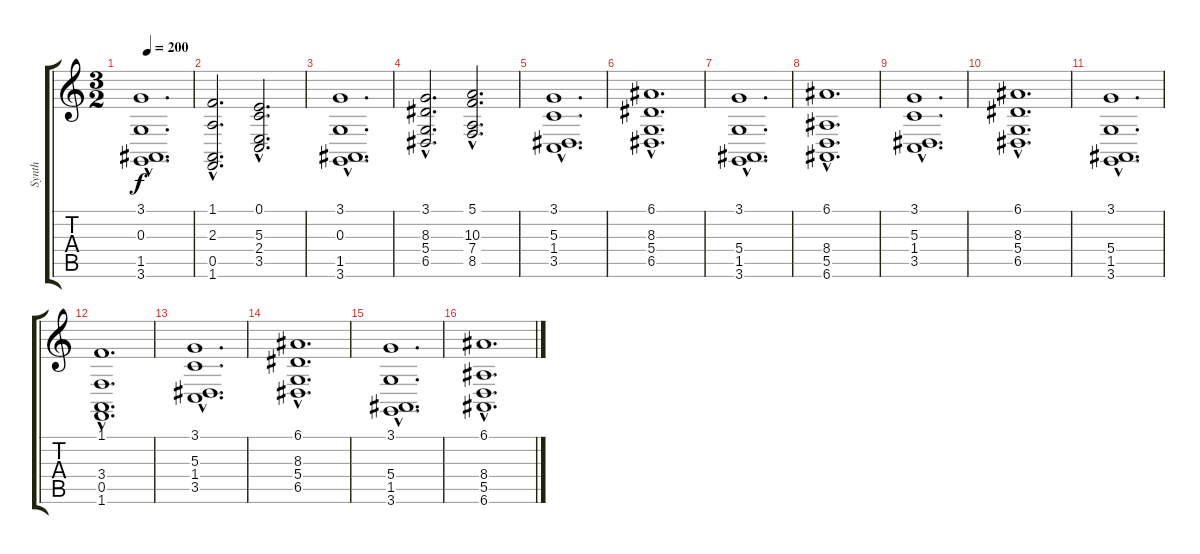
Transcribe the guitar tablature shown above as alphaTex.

\track ("Synth" "Synth") {instrument choiraahs}
\staff {score tabs}
\tuning (E4 B3 G3 D3 A2 E2) {hide}
\ts (3 2)
\tempo 200
\clef g2
\ks c
(3.1{hac} 0.3{hac} 1.5{hac} 3.6{hac}).1{d dy f} |
(1.1{hac} 2.3{hac} 0.5{hac} 1.6{hac}).2{d} (0.1{hac} 5.3{hac} 2.4{hac} 3.5{hac}).2{d} |
(3.1{hac} 0.3{hac} 1.5{hac} 3.6{hac}).1{d} |
(3.1{hac} 8.3{hac} 5.4{hac} 6.5{hac}).2{d} (5.1{hac} 10.3{hac} 7.4{hac} 8.5{hac}).2{d} |
(3.1{hac} 5.3{hac} 1.4{hac} 3.5{hac}).1{d} |
(6.1{hac} 8.3{hac} 5.4{hac} 6.5{hac}).1{d} |
(3.1{hac} 5.4{hac} 1.5{hac} 3.6{hac}).1{d} |
(6.1{hac} 8.4{hac} 5.5{hac} 6.6{hac}).1{d} |
(3.1{hac} 5.3{hac} 1.4{hac} 3.5{hac}).1{d} |
(6.1{hac} 8.3{hac} 5.4{hac} 6.5{hac}).1{d} |
(3.1{hac} 5.4{hac} 1.5{hac} 3.6{hac}).1{d} |
(1.1{hac} 3.4{hac} 0.5{hac} 1.6{hac}).1{d} |
(3.1{hac} 5.3{hac} 1.4{hac} 3.5{hac}).1{d} |
(6.1{hac} 8.3{hac} 5.4{hac} 6.5{hac}).1{d} |
(3.1{hac} 5.4{hac} 1.5{hac} 3.6{hac}).1{d} |
(6.1{hac} 8.4{hac} 5.5{hac} 6.6{hac}).1{d}
